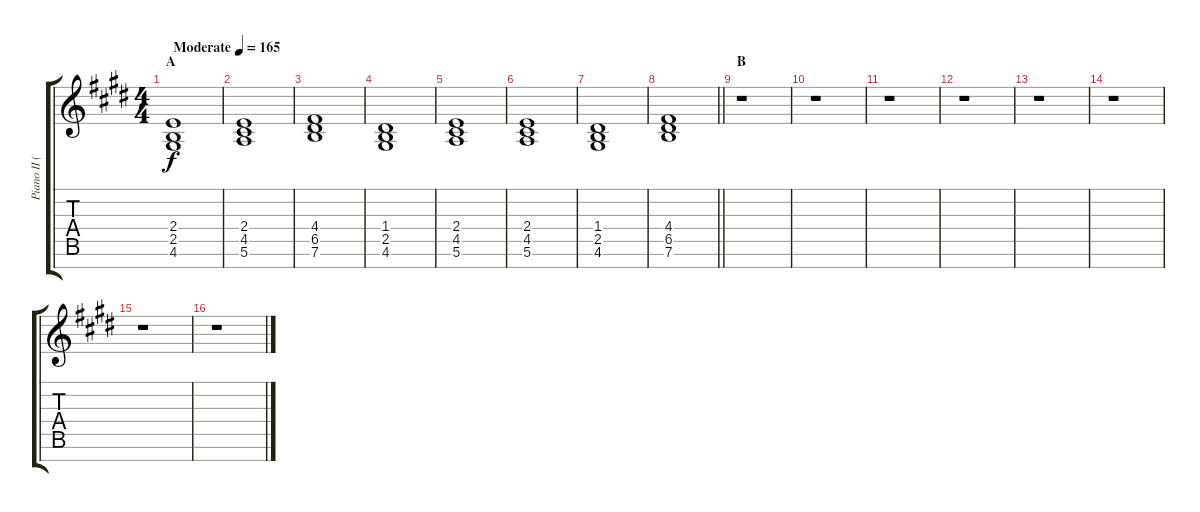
\track ("Piano II (Right Hand)" "Piano II (") {instrument acousticgrandpiano}
\staff {score tabs}
\tuning (E5 B4 G4 D4 A3 E3 B2) {hide}
\ts (4 4)
\section ("" "A")
\tempo (165 "Moderate")
\clef g2
\ks e
(2.4 2.5 4.6).1{dy f instrument acousticgrandpiano} |
(2.4 4.5 5.6).1 |
(4.4 6.5 7.6).1 |
(1.4 2.5 4.6).1 |
(2.4 4.5 5.6).1 |
(2.4 4.5 5.6).1 |
(1.4 2.5 4.6).1 |
\barLineRight lightlight
(4.4 6.5 7.6).1 |
\section ("" "B")
r.1 |
r.1 |
r.1 |
r.1 |
r.1 |
r.1 |
r.1 |
r.1
